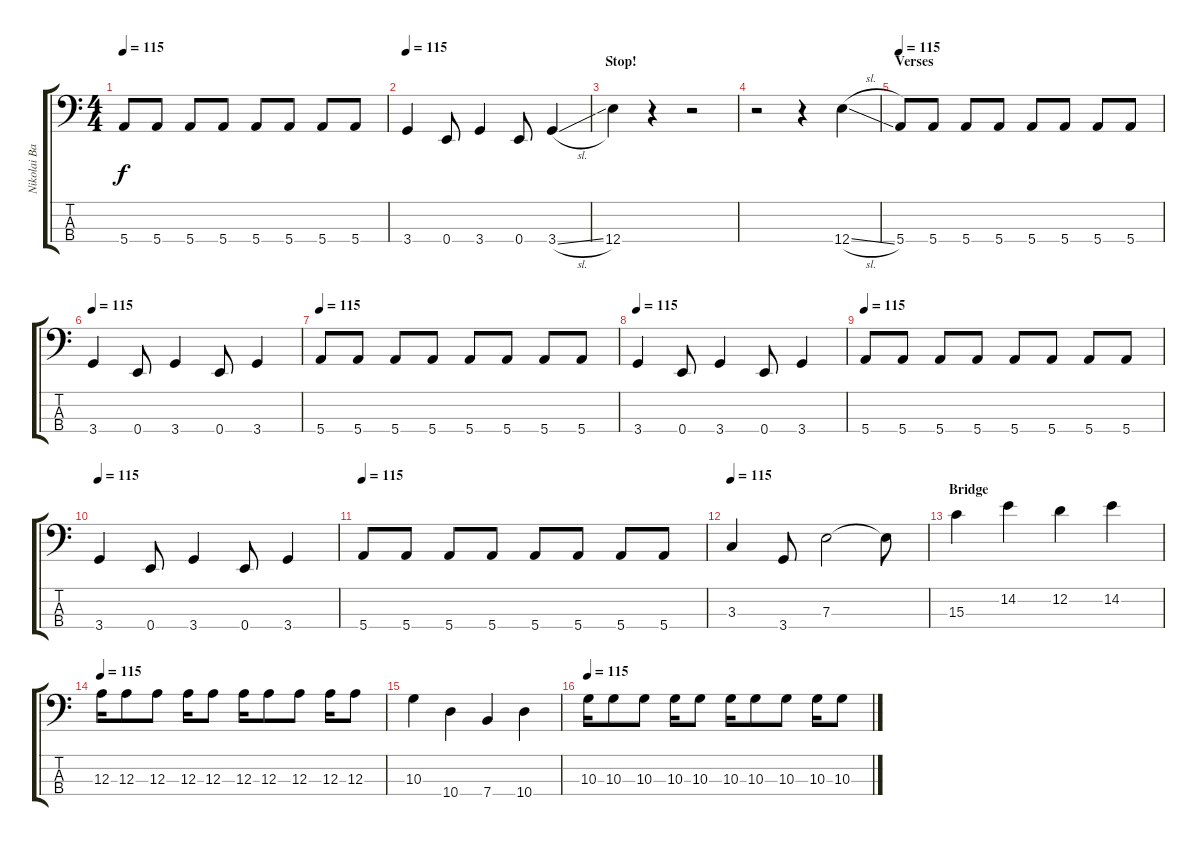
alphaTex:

\track ("Nikolai Bass" "Nikolai Ba") {instrument electricbasspick}
\staff {score tabs}
\tuning (G2 D2 A1 E1) {hide}
\ts (4 4)
\tempo 115
\clef f4
\ks c
5.4.8{dy f} 5.4.8 5.4.8 5.4.8 5.4.8 5.4.8 5.4.8 5.4.8 |
\tempo 115
3.4.4 0.4.8 3.4.4 0.4.8 3.4{sl}.4 |
\section ("" "Stop!")
12.4.4 r.4 r.2 |
r.2 r.4 12.4{sl}.4 |
\section ("" "Verses")
\tempo 115
5.4.8 5.4.8 5.4.8 5.4.8 5.4.8 5.4.8 5.4.8 5.4.8 |
\tempo 115
3.4.4 0.4.8 3.4.4 0.4.8 3.4.4 |
\tempo 115
5.4.8 5.4.8 5.4.8 5.4.8 5.4.8 5.4.8 5.4.8 5.4.8 |
\tempo 115
3.4.4 0.4.8 3.4.4 0.4.8 3.4.4 |
\tempo 115
5.4.8 5.4.8 5.4.8 5.4.8 5.4.8 5.4.8 5.4.8 5.4.8 |
\tempo 115
3.4.4 0.4.8 3.4.4 0.4.8 3.4.4 |
\tempo 115
5.4.8 5.4.8 5.4.8 5.4.8 5.4.8 5.4.8 5.4.8 5.4.8 |
\tempo 115
3.3.4 3.4.8 7.3.2 7.3{t}.8 |
\section ("" "Bridge")
15.3.4 14.2.4 12.2.4 14.2.4 |
\tempo 115
12.3.16 12.3.8 12.3.8 12.3.16 12.3.8 12.3.16 12.3.8 12.3.8 12.3.16 12.3.8 |
10.3.4 10.4.4 7.4.4 10.4.4 |
\tempo 115
10.3.16 10.3.8 10.3.8 10.3.16 10.3.8 10.3.16 10.3.8 10.3.8 10.3.16 10.3.8
